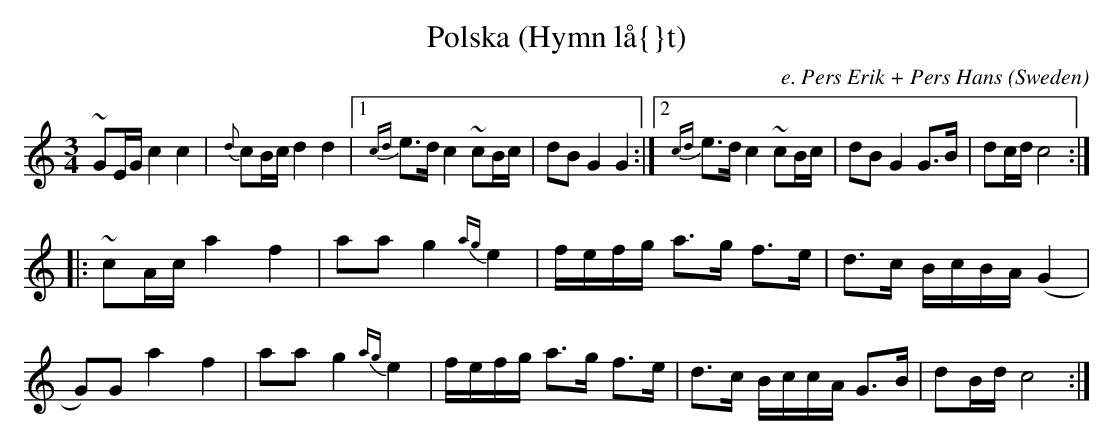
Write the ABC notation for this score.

X:1
T:Polska (Hymn l\aa{}t)
O:Sweden
M:3/4
L:1/16
C:e. Pers Erik + Pers Hans
K:C
~G2EG c4 c4|{d}c2Bc d4d4|1\
 {cd}e3d c4 ~c2Bc|d2B2 G4 G4:|2\
 {cd}e3d c4 ~c2Bc|d2B2 G4 G3B|d2cd c8 ::
~c2Ac a4 f4|a2a2 g4 {ag}e4|\
fefg a3g f3e|d3c BcBA (G4|
G2)G2 a4 f4|a2a2 g4 {ag}e4|\
fefg a3g f3e|d3c BccA G3B|d2Bd c8 :|
